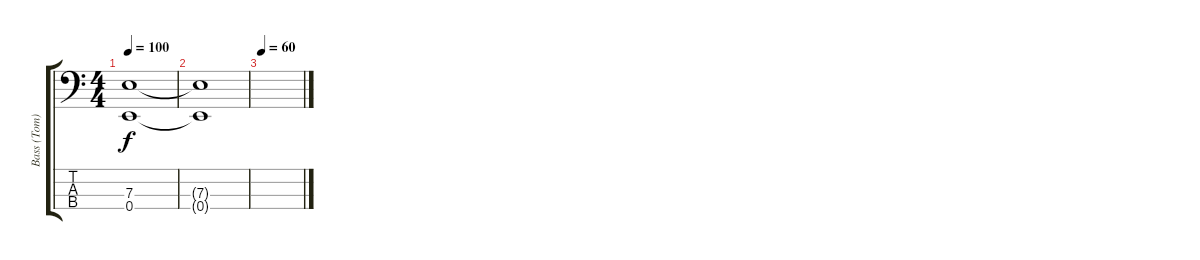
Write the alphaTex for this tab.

\track ("Bass (Tom)" "Bass (Tom)") {instrument electricbasspick}
\staff {score tabs}
\tuning (G2 D2 A1 E1) {hide}
\ts (4 4)
\tempo 100
\clef f4
\ks c
(7.3 0.4).1{dy f} |
(7.3{t} 0.4{t}).1 |
\tempo 60
